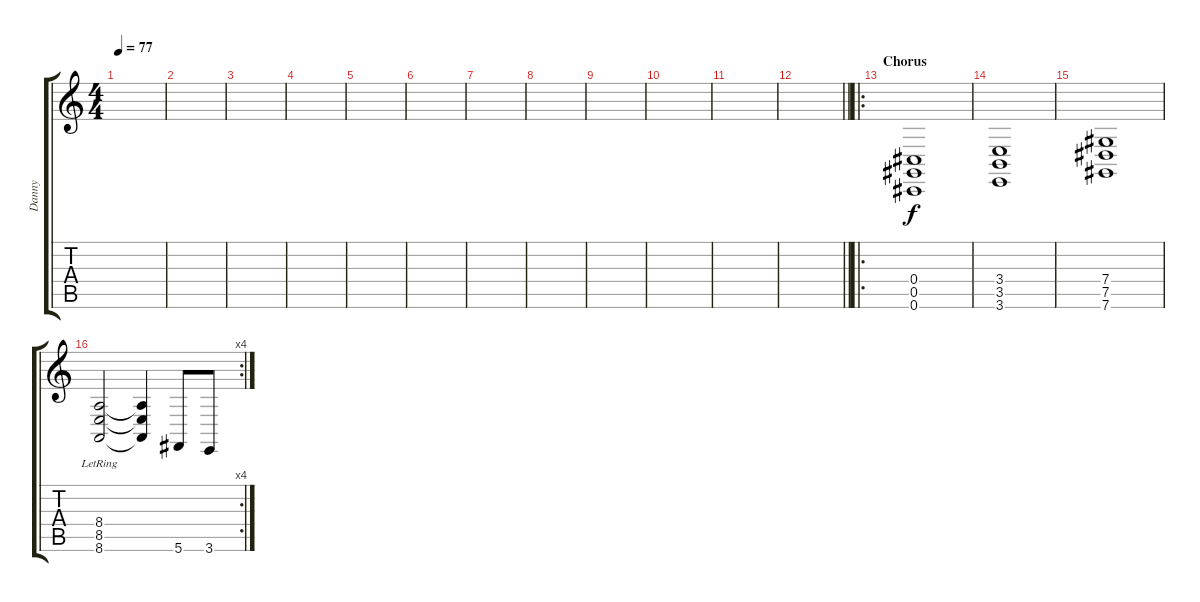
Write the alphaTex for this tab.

\track ("Danny" "Danny") {instrument churchorgan}
\staff {score tabs}
\tuning (Eb4 Bb3 Gb3 Db3 Ab2 Db2) {hide}
\ts (4 4)
\tempo 77
\clef g2
\ks c
|
|
|
|
|
|
|
|
|
|
|
\barLineRight lightlight
|
\ro
\section ("" "Chorus")
(0.4 0.5 0.6).1{volume 13} |
(3.4 3.5 3.6).1 |
(7.4 7.5 7.6).1 |
\rc 4
(8.4{lr} 8.5{lr} 8.6{lr}).2 (8.4{t} 8.5{t} 8.6{t}).4 5.6.8 3.6.8
